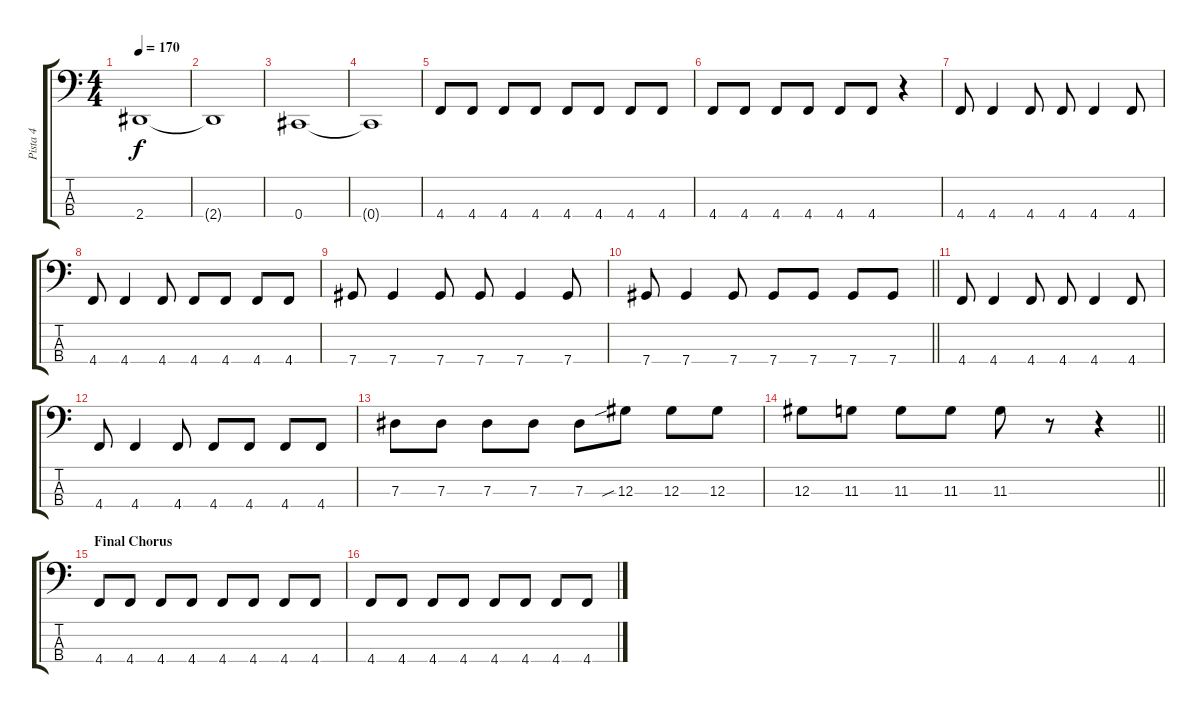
\track ("Pista 4" "Pista 4") {instrument electricbasspick}
\staff {score tabs}
\tuning (Gb2 Db2 Ab1 Db1) {hide}
\ts (4 4)
\tempo 170
\clef f4
\ks c
2.4.1{dy f} |
2.4{t}.1 |
0.4.1 |
0.4{t}.1 |
4.4.8 4.4.8 4.4.8 4.4.8 4.4.8 4.4.8 4.4.8 4.4.8 |
4.4.8 4.4.8 4.4.8 4.4.8 4.4.8 4.4.8 r.4 |
4.4.8 4.4.4 4.4.8 4.4.8 4.4.4 4.4.8 |
4.4.8 4.4.4 4.4.8 4.4.8 4.4.8 4.4.8 4.4.8 |
7.4.8 7.4.4 7.4.8 7.4.8 7.4.4 7.4.8 |
\barLineRight lightlight
7.4.8 7.4.4 7.4.8 7.4.8 7.4.8 7.4.8 7.4.8 |
4.4.8 4.4.4 4.4.8 4.4.8 4.4.4 4.4.8 |
4.4.8 4.4.4 4.4.8 4.4.8 4.4.8 4.4.8 4.4.8 |
7.3.8 7.3.8 7.3.8 7.3.8 7.3.8 12.3{sib}.8 12.3.8 12.3.8 |
\barLineRight lightlight
12.3.8 11.3.8 11.3.8 11.3.8 11.3.8 r.8 r.4 |
\section ("" "Final Chorus")
4.4.8 4.4.8 4.4.8 4.4.8 4.4.8 4.4.8 4.4.8 4.4.8 |
4.4.8 4.4.8 4.4.8 4.4.8 4.4.8 4.4.8 4.4.8 4.4.8
